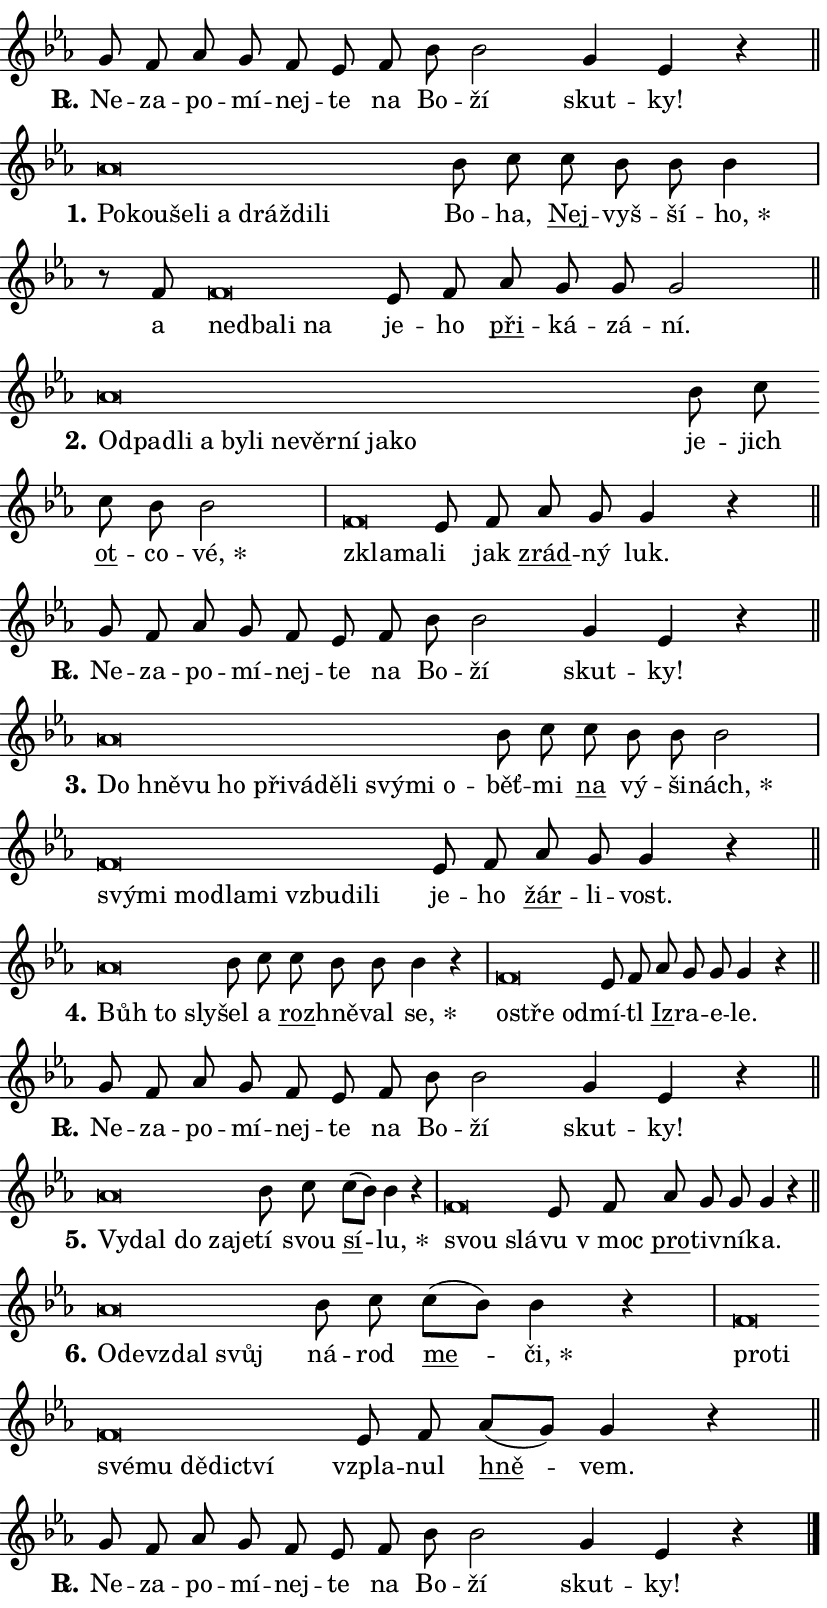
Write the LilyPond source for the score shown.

\version "2.24.0"
\header { tagline = "" }
\paper {
  indent = 0\cm
  top-margin = 0\cm
  right-margin = 0.13\cm % to fit lyric hyphens
  bottom-margin = 0\cm
  left-margin = 0\cm
  paper-width = 14\cm
  page-breaking = #ly:one-page-breaking
  system-system-spacing.basic-distance = #11
  score-system-spacing.basic-distance = #11
  ragged-last = ##f
}


%% Author: Thomas Morley
%% https://lists.gnu.org/archive/html/lilypond-user/2020-05/msg00002.html
#(define (line-position grob)
"Returns position of @var[grob} in current system:
   @code{'start}, if at first time-step
   @code{'end}, if at last time-step
   @code{'middle} otherwise
"
  (let* ((col (ly:item-get-column grob))
         (ln (ly:grob-object col 'left-neighbor))
         (rn (ly:grob-object col 'right-neighbor))
         (col-to-check-left (if (ly:grob? ln) ln col))
         (col-to-check-right (if (ly:grob? rn) rn col))
         (break-dir-left
           (and
             (ly:grob-property col-to-check-left 'non-musical #f)
             (ly:item-break-dir col-to-check-left)))
         (break-dir-right
           (and
             (ly:grob-property col-to-check-right 'non-musical #f)
             (ly:item-break-dir col-to-check-right))))
        (cond ((eqv? 1 break-dir-left) 'start)
              ((eqv? -1 break-dir-right) 'end)
              (else 'middle))))

#(define (tranparent-at-line-position vctor)
  (lambda (grob)
  "Relying on @code{line-position} select the relevant enry from @var{vctor}.
Used to determine transparency,"
    (case (line-position grob)
      ((end) (not (vector-ref vctor 0)))
      ((middle) (not (vector-ref vctor 1)))
      ((start) (not (vector-ref vctor 2))))))

noteHeadBreakVisibility =
#(define-music-function (break-visibility)(vector?)
"Makes @code{NoteHead}s transparent relying on @var{break-visibility}"
#{
  \override NoteHead.transparent =
    #(tranparent-at-line-position break-visibility)
#})

#(define delete-ledgers-for-transparent-note-heads
  (lambda (grob)
    "Reads whether a @code{NoteHead} is transparent.
If so this @code{NoteHead} is removed from @code{'note-heads} from
@var{grob}, which is supposed to be @code{LedgerLineSpanner}.
As a result ledgers are not printed for this @code{NoteHead}"
    (let* ((nhds-array (ly:grob-object grob 'note-heads))
           (nhds-list
             (if (ly:grob-array? nhds-array)
                 (ly:grob-array->list nhds-array)
                 '()))
           ;; Relies on the transparent-property being done before
           ;; Staff.LedgerLineSpanner.after-line-breaking is executed.
           ;; This is fragile ...
           (to-keep
             (remove
               (lambda (nhd)
                 (ly:grob-property nhd 'transparent #f))
               nhds-list)))
      ;; TODO find a better method to iterate over grob-arrays, similiar
      ;; to filter/remove etc for lists
      ;; For now rebuilt from scratch
      (set! (ly:grob-object grob 'note-heads)  '())
      (for-each
        (lambda (nhd)
          (ly:pointer-group-interface::add-grob grob 'note-heads nhd))
        to-keep))))

squashNotes = {
  \override NoteHead.X-extent = #'(-0.2 . 0.2)
  \override NoteHead.Y-extent = #'(-0.75 . 0)
  \override NoteHead.stencil =
    #(lambda (grob)
       (let ((pos (ly:grob-property grob 'staff-position)))
         (begin
           (if (< pos -7) (display "ERROR: Lower brevis then expected\n") (display ""))
           (if (<= pos -6) ly:text-interface::print ly:note-head::print))))
}
unSquashNotes = {
  \revert NoteHead.X-extent
  \revert NoteHead.Y-extent
  \revert NoteHead.stencil
}

hideNotes = \noteHeadBreakVisibility #begin-of-line-visible
unHideNotes = \noteHeadBreakVisibility #all-visible

% work-around for resetting accidentals
% https://lilypond.org/doc/v2.23/Documentation/notation/displaying-rhythms#unmetered-music
cadenzaMeasure = {
  \cadenzaOff
  \partial 1024 s1024
  \cadenzaOn
}

#(define-markup-command (accent layout props text) (markup?)
  "Underline accented syllable"
  (interpret-markup layout props
    #{\markup \override #'(offset . 4.3) \underline { #text }#}))

responsum = \markup \concat {
  "R" \hspace #-1.05 \path #0.1 #'((moveto 0 0.07) (lineto 0.9 0.8)) \hspace #0.05 "."
}

spaceSize = #0.6828661417322834 % exact space size for TeX Gyre Schola

\layout {
  \context {
    \Staff
    \remove "Time_signature_engraver"
    \override LedgerLineSpanner.after-line-breaking = #delete-ledgers-for-transparent-note-heads
  }
  \context {
    \Lyrics {
      \override LyricSpace.minimum-distance = \spaceSize
      \override LyricText.font-name = #"TeX Gyre Schola"
      \override LyricText.font-size = 1
      \override StanzaNumber.font-name = #"TeX Gyre Schola Bold"
      \override StanzaNumber.font-size = 1
    }
  }
  \context {
    \Score 
    \override NoteHead.text =
      #(lambda (grob) 
        (let ((pos (ly:grob-property grob 'staff-position)))
          #{\markup {
            \combine
              \halign #-0.55 \raise #(if (= pos -6) 0 0.5) \override #'(thickness . 2) \draw-line #'(3.2 . 0)
              \musicglyph "noteheads.sM1"
          }#}))
  }
}

% magnetic-lyrics.ily
%
%   written by
%     Jean Abou Samra <jean@abou-samra.fr>
%     Werner Lemberg <wl@gnu.org>
%
%   adapted by
%     Jiri Hon <jiri.hon@gmail.com>
%
% Version 2022-Apr-15

% https://www.mail-archive.com/lilypond-user@gnu.org/msg149350.html

#(define (Left_hyphen_pointer_engraver context)
   "Collect syllable-hyphen-syllable occurrences in lyrics and store
them in properties.  This engraver only looks to the left.  For
example, if the lyrics input is @code{foo -- bar}, it does the
following.

@itemize @bullet
@item
Set the @code{text} property of the @code{LyricHyphen} grob between
@q{foo} and @q{bar} to @code{foo}.

@item
Set the @code{left-hyphen} property of the @code{LyricText} grob with
text @q{foo} to the @code{LyricHyphen} grob between @q{foo} and
@q{bar}.
@end itemize

Use this auxiliary engraver in combination with the
@code{lyric-@/text::@/apply-@/magnetic-@/offset!} hook."
   (let ((hyphen #f)
         (text #f))
     (make-engraver
      (acknowledgers
       ((lyric-syllable-interface engraver grob source-engraver)
        (set! text grob)))
      (end-acknowledgers
       ((lyric-hyphen-interface engraver grob source-engraver)
        ;(when (not (grob::has-interface grob 'lyric-space-interface))
          (set! hyphen grob)));)
      ((stop-translation-timestep engraver)
       (when (and text hyphen)
         (ly:grob-set-object! text 'left-hyphen hyphen))
       (set! text #f)
       (set! hyphen #f)))))

#(define (lyric-text::apply-magnetic-offset! grob)
   "If the space between two syllables is less than the value in
property @code{LyricText@/.details@/.squash-threshold}, move the right
syllable to the left so that it gets concatenated with the left
syllable.

Use this function as a hook for
@code{LyricText@/.after-@/line-@/breaking} if the
@code{Left_@/hyphen_@/pointer_@/engraver} is active."
   (let ((hyphen (ly:grob-object grob 'left-hyphen #f)))
     (when hyphen
       (let ((left-text (ly:spanner-bound hyphen LEFT)))
         (when (grob::has-interface left-text 'lyric-syllable-interface)
           (let* ((common (ly:grob-common-refpoint grob left-text X))
                  (this-x-ext (ly:grob-extent grob common X))
                  (left-x-ext
                   (begin
                     ;; Trigger magnetism for left-text.
                     (ly:grob-property left-text 'after-line-breaking)
                     (ly:grob-extent left-text common X)))
                  ;; `delta` is the gap width between two syllables.
                  (delta (- (interval-start this-x-ext)
                            (interval-end left-x-ext)))
                  (details (ly:grob-property grob 'details))
                  (threshold (assoc-get 'squash-threshold details 0.2)))
             (when (< delta threshold)
               (let* (;; We have to manipulate the input text so that
                      ;; ligatures crossing syllable boundaries are not
                      ;; disabled.  For languages based on the Latin
                      ;; script this is essentially a beautification.
                      ;; However, for non-Western scripts it can be a
                      ;; necessity.
                      (lt (ly:grob-property left-text 'text))
                      (rt (ly:grob-property grob 'text))
                      (is-space (grob::has-interface hyphen 'lyric-space-interface))
                      (space (if is-space " " ""))
                      (extra-delta (if is-space spaceSize 0))
                      ;; Append new syllable.
                      (ltrt-space (if (and (string? lt) (string? rt))
                                (string-append lt space rt)
                                (make-concat-markup (list lt space rt))))
                      ;; Right-align `ltrt` to the right side.
                      (ltrt-space-markup (grob-interpret-markup
                               grob
                               (make-translate-markup
                                (cons (interval-length this-x-ext) 0)
                                (make-right-align-markup ltrt-space)))))
                 (begin
                   ;; Don't print `left-text`.
                   (ly:grob-set-property! left-text 'stencil #f)
                   ;; Set text and stencil (which holds all collected
                   ;; syllables so far) and shift it to the left.
                   (ly:grob-set-property! grob 'text ltrt-space)
                   (ly:grob-set-property! grob 'stencil ltrt-space-markup)
                   (ly:grob-translate-axis! grob (- (- delta extra-delta)) X))))))))))


#(define (lyric-hyphen::displace-bounds-first grob)
   ;; Make very sure this callback isn't triggered too early.
   (let ((left (ly:spanner-bound grob LEFT))
         (right (ly:spanner-bound grob RIGHT)))
     (ly:grob-property left 'after-line-breaking)
     (ly:grob-property right 'after-line-breaking)
     (ly:lyric-hyphen::print grob)))

squashThreshold = #0.4

\layout {
  \context {
    \Lyrics
    \consists #Left_hyphen_pointer_engraver
    \override LyricText.after-line-breaking =
      #lyric-text::apply-magnetic-offset!
    \override LyricHyphen.stencil = #lyric-hyphen::displace-bounds-first
    \override LyricText.details.squash-threshold = \squashThreshold
    \override LyricHyphen.minimum-distance = 0
    \override LyricHyphen.minimum-length = \squashThreshold
  }
}

squashText = \override LyricText.details.squash-threshold = 9999
unSquashText = \override LyricText.details.squash-threshold = \squashThreshold

leftText = \override LyricText.self-alignment-X = #LEFT
unLeftText = \revert LyricText.self-alignment-X

starOffset = #(lambda (grob) 
                (let ((x_offset (ly:self-alignment-interface::aligned-on-x-parent grob)))
                  (if (= x_offset 0) 0 (+ x_offset 1.2))))

star = #(define-music-function (syllable)(string?)
"Append star separator at the end of a syllable"
#{
  \once \override LyricText.X-offset = #starOffset
  \lyricmode { \markup {
    #syllable
    \override #'((font-name . "TeX Gyre Schola Bold")) \hspace #0.2 \lower #0.65 \larger "*"
  } }
#})

starAccent = #(define-music-function (syllable)(string?)
"Append star separator at the end of a syllable and make accent"
#{
  \once \override LyricText.X-offset = #starOffset
  \lyricmode { \markup {
    \accent #syllable
    \override #'((font-name . "TeX Gyre Schola Bold")) \hspace #0.2 \lower #0.65 \larger "*"
  } }
#})

breath = #(define-music-function (syllable)(string?)
"Append breathing indicator at the end of a syllable"
#{
  \lyricmode { \markup { #syllable "+" } }
#})

optionalBreath = #(define-music-function (syllable)(string?)
"Append optional breathing indicator at the end of a syllable"
#{
  \lyricmode { \markup { #syllable "(+)" } }
#})


\score {
    <<
        \new Voice = "melody" { \cadenzaOn \key es \major \relative { g'8 f as g f es \bar "" f bes bes2 g4 es r \cadenzaMeasure \bar "||" \break } }
        \new Lyrics \lyricsto "melody" { \lyricmode { \set stanza = \responsum
Ne -- za -- po -- mí -- nej -- te na Bo -- ží skut -- ky! } }
    >>
    \layout {}
}

\score {
    <<
        \new Voice = "melody" { \cadenzaOn \key es \major \relative { \squashNotes as'\breve*1/16 \hideNotes \breve*1/16 \bar "" \breve*1/16 \bar "" \breve*1/16 \bar "" \breve*1/16 \bar "" \breve*1/16 \bar "" \breve*1/16 \breve*1/16 \bar "" \unHideNotes \unSquashNotes bes8 c \bar "" c bes bes bes4 \cadenzaMeasure \bar "|" r8 f8 \squashNotes f\breve*1/16 \hideNotes \breve*1/16 \bar "" \breve*1/16 \breve*1/16 \bar "" \unHideNotes \unSquashNotes es8 f \bar "" as g g g2 \cadenzaMeasure \bar "||" \break } }
        \new Lyrics \lyricsto "melody" { \lyricmode { \set stanza = "1."
\leftText Po -- \squashText kou -- še -- li a dráž -- di -- li \unLeftText \unSquashText Bo -- ha, \markup \accent Nej -- vyš -- ší -- \star ho, a \leftText ne -- \squashText dba -- li na \unLeftText \unSquashText je -- ho \markup \accent při -- ká -- zá -- ní. } }
    >>
    \layout {}
}

\score {
    <<
        \new Voice = "melody" { \cadenzaOn \key es \major \relative { \squashNotes as'\breve*1/16 \hideNotes \breve*1/16 \bar "" \breve*1/16 \bar "" \breve*1/16 \bar "" \breve*1/16 \bar "" \breve*1/16 \bar "" \breve*1/16 \bar "" \breve*1/16 \bar "" \breve*1/16 \bar "" \breve*1/16 \breve*1/16 \bar "" \unHideNotes \unSquashNotes bes8 c \bar "" c bes bes2 \cadenzaMeasure \bar "|" \squashNotes f\breve*1/16 \hideNotes \breve*1/16 \bar "" \unHideNotes \unSquashNotes es8 f \bar "" as g g4 r \cadenzaMeasure \bar "||" \break } }
        \new Lyrics \lyricsto "melody" { \lyricmode { \set stanza = "2."
\leftText Od -- \squashText pa -- dli a by -- li ne -- věr -- ní ja -- ko \unLeftText \unSquashText je -- jich \markup \accent ot -- co -- \star vé, \leftText zkla -- \squashText ma -- \unLeftText \unSquashText li jak \markup \accent zrád -- ný luk. } }
    >>
    \layout {}
}

\score {
    <<
        \new Voice = "melody" { \cadenzaOn \key es \major \relative { g'8 f as g f es \bar "" f bes bes2 g4 es r \cadenzaMeasure \bar "||" \break } }
        \new Lyrics \lyricsto "melody" { \lyricmode { \set stanza = \responsum
Ne -- za -- po -- mí -- nej -- te na Bo -- ží skut -- ky! } }
    >>
    \layout {}
}

\score {
    <<
        \new Voice = "melody" { \cadenzaOn \key es \major \relative { \squashNotes as'\breve*1/16 \hideNotes \breve*1/16 \bar "" \breve*1/16 \bar "" \breve*1/16 \bar "" \breve*1/16 \bar "" \breve*1/16 \bar "" \breve*1/16 \bar "" \breve*1/16 \bar "" \breve*1/16 \bar "" \breve*1/16 \breve*1/16 \bar "" \unHideNotes \unSquashNotes bes8 c \bar "" c bes bes bes2 \cadenzaMeasure \bar "|" \squashNotes f\breve*1/16 \hideNotes \breve*1/16 \bar "" \breve*1/16 \bar "" \breve*1/16 \bar "" \breve*1/16 \bar "" \breve*1/16 \bar "" \breve*1/16 \breve*1/16 \bar "" \unHideNotes \unSquashNotes es8 f \bar "" as g g4 r \cadenzaMeasure \bar "||" \break } }
        \new Lyrics \lyricsto "melody" { \lyricmode { \set stanza = "3."
\leftText Do \squashText hně -- vu ho při -- vá -- dě -- li svý -- mi o -- \unLeftText \unSquashText běť -- mi \markup \accent na vý -- ši -- \star nách, \leftText svý -- \squashText mi mo -- dla -- mi vzbu -- di -- li \unLeftText \unSquashText je -- ho \markup \accent žár -- li -- vost. } }
    >>
    \layout {}
}

\score {
    <<
        \new Voice = "melody" { \cadenzaOn \key es \major \relative { \squashNotes as'\breve*1/16 \hideNotes \breve*1/16 \breve*1/16 \bar "" \unHideNotes \unSquashNotes bes8 c \bar "" c bes bes bes4 r \cadenzaMeasure \bar "|" \squashNotes f\breve*1/16 \hideNotes \breve*1/16 \breve*1/16 \bar "" \unHideNotes \unSquashNotes es8 f \bar "" as g g g4 r \cadenzaMeasure \bar "||" \break } }
        \new Lyrics \lyricsto "melody" { \lyricmode { \set stanza = "4."
\leftText Bůh \squashText to sly -- \unLeftText \unSquashText šel a \markup \accent roz -- hně -- val \star se, \leftText o -- \squashText stře od -- \unLeftText \unSquashText mí -- tl \markup \accent Iz -- ra -- e -- le. } }
    >>
    \layout {}
}

\score {
    <<
        \new Voice = "melody" { \cadenzaOn \key es \major \relative { g'8 f as g f es \bar "" f bes bes2 g4 es r \cadenzaMeasure \bar "||" \break } }
        \new Lyrics \lyricsto "melody" { \lyricmode { \set stanza = \responsum
Ne -- za -- po -- mí -- nej -- te na Bo -- ží skut -- ky! } }
    >>
    \layout {}
}

\score {
    <<
        \new Voice = "melody" { \cadenzaOn \key es \major \relative { \squashNotes as'\breve*1/16 \hideNotes \breve*1/16 \bar "" \breve*1/16 \bar "" \breve*1/16 \breve*1/16 \bar "" \unHideNotes \unSquashNotes bes8 c \bar "" c[( bes)] bes4 r \cadenzaMeasure \bar "|" \squashNotes f\breve*1/16 \hideNotes \breve*1/16 \bar "" \unHideNotes \unSquashNotes es8 f \bar "" as g g g4 r \cadenzaMeasure \bar "||" \break } }
        \new Lyrics \lyricsto "melody" { \lyricmode { \set stanza = "5."
\leftText Vy -- \squashText dal do za -- je -- \unLeftText \unSquashText tí svou \markup \accent sí -- \star lu, \leftText svou \squashText slá -- \unLeftText \unSquashText vu "v moc" \markup \accent pro -- tiv -- ní -- ka. } }
    >>
    \layout {}
}

\score {
    <<
        \new Voice = "melody" { \cadenzaOn \key es \major \relative { \squashNotes as'\breve*1/16 \hideNotes \breve*1/16 \bar "" \breve*1/16 \breve*1/16 \bar "" \unHideNotes \unSquashNotes bes8 c \bar "" c[( bes)] bes4 r \cadenzaMeasure \bar "|" \squashNotes f\breve*1/16 \hideNotes \breve*1/16 \bar "" \breve*1/16 \bar "" \breve*1/16 \bar "" \breve*1/16 \bar "" \breve*1/16 \breve*1/16 \bar "" \unHideNotes \unSquashNotes es8 f \bar "" as[( g)] g4 r \cadenzaMeasure \bar "||" \break } }
        \new Lyrics \lyricsto "melody" { \lyricmode { \set stanza = "6."
\leftText O -- \squashText de -- vzdal svůj \unLeftText \unSquashText ná -- rod \markup \accent me -- \star či, \leftText pro -- \squashText ti své -- mu dě -- dic -- tví \unLeftText \unSquashText vzpla -- nul \markup \accent hně -- vem. } }
    >>
    \layout {}
}

\score {
    <<
        \new Voice = "melody" { \cadenzaOn \key es \major \relative { g'8 f as g f es \bar "" f bes bes2 g4 es r \cadenzaMeasure \bar "||" \break } \bar "|." }
        \new Lyrics \lyricsto "melody" { \lyricmode { \set stanza = \responsum
Ne -- za -- po -- mí -- nej -- te na Bo -- ží skut -- ky! } }
    >>
    \layout {}
}
